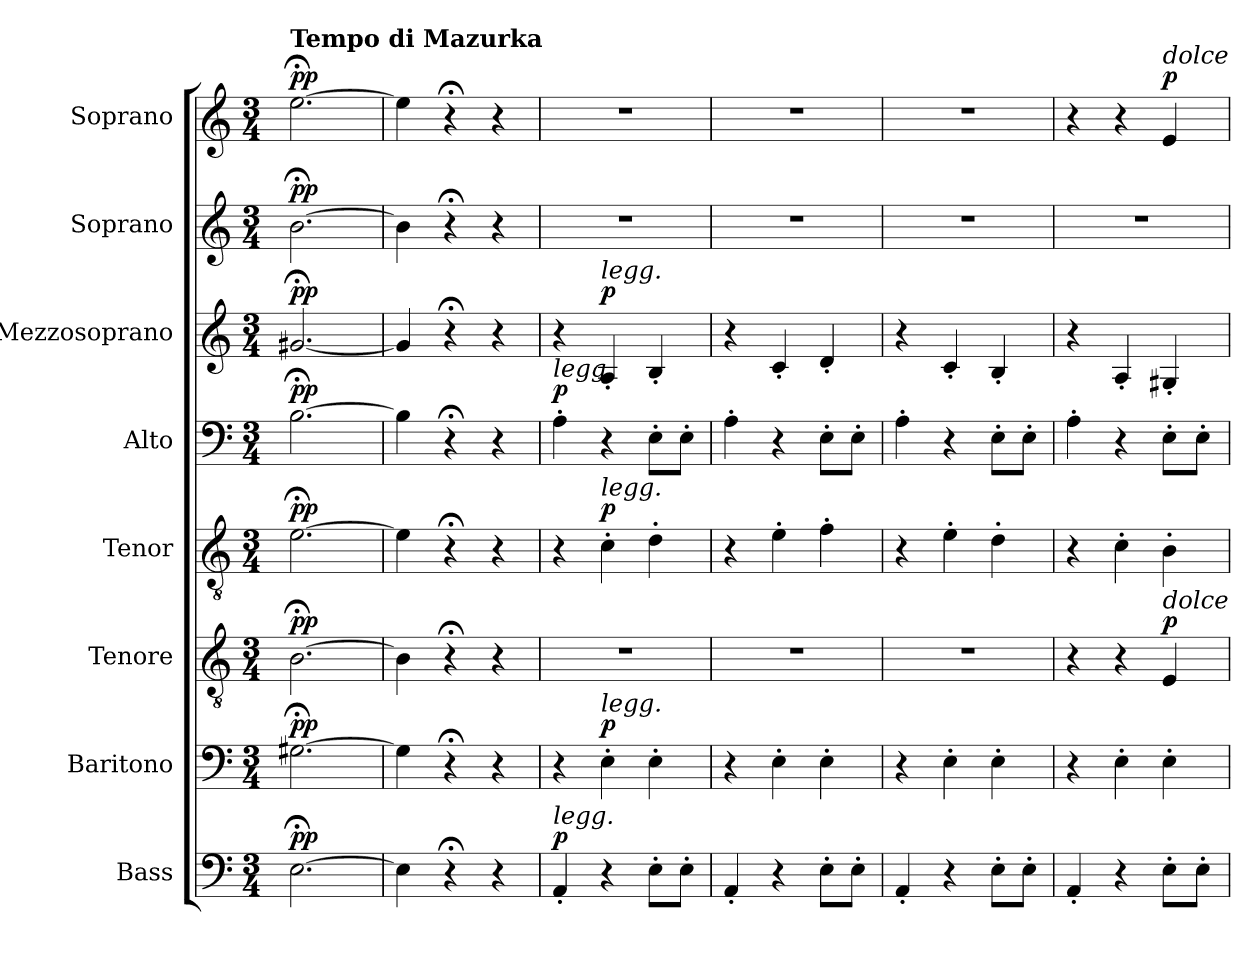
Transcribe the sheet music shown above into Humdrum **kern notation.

**kern	**dynam	**kern	**dynam	**kern	**dynam	**kern	**dynam	**kern	**dynam	**kern	**dynam	**kern	**dynam	**kern	**dynam
*part8	*part8	*part7	*part7	*part6	*part6	*part5	*part5	*part4	*part4	*part3	*part3	*part2	*part2	*part1	*part1
*staff8	*staff8	*staff7	*staff7	*staff6	*staff6	*staff5	*staff5	*staff4	*staff4	*staff3	*staff3	*staff2	*staff2	*staff1	*staff1
*I"Bass	*	*I"Baritono	*	*I"Tenore	*	*I"Tenor	*	*I"Alto	*	*I"Mezzosoprano	*	*I"Soprano	*	*I"Soprano	*
*I'B.	*	*I'Bar.	*	*I'T.	*	*I'T.	*	*I'A.	*	*I'M. S.	*	*I'S.	*	*I'S.	*
*clefF4	*	*clefF4	*	*clefGv2	*	*clefGv2	*	*clefF4	*	*clefG2	*	*clefG2	*	*clefG2	*
*k[]	*	*k[]	*	*k[]	*	*k[]	*	*k[]	*	*k[]	*	*k[]	*	*k[]	*
*M3/4	*	*M3/4	*	*M3/4	*	*M3/4	*	*M3/4	*	*M3/4	*	*M3/4	*	*M3/4	*
=1	=1	=1	=1	=1	=1	=1	=1	=1	=1	=1	=1	=1	=1	=1	=1
!	!	!	!	!	!	!	!	!	!	!	!	!	!	!LO:TX:a:B:t=Tempo di Mazurka	!
!	!LO:DY:a	!	!LO:DY:a	!	!LO:DY:a	!	!LO:DY:a	!	!LO:DY:a	!	!LO:DY:a	!	!LO:DY:a	!	!LO:DY:a
[2.E;<\	pp	[2.G#X;<\	pp	[2.B;<\	pp	[2.e;<\	pp	[2.B;<\	pp	[2.g#X;</	pp	[2.b;<\	pp	[2.ee;<\	pp
=2	=2	=2	=2	=2	=2	=2	=2	=2	=2	=2	=2	=2	=2	=2	=2
4E\]	.	4G#\]	.	4B\]	.	4e\]	.	4B\]	.	4g#/]	.	4b\]	.	4ee\]	.
4r;<	.	4r;<	.	4r;<	.	4r;<	.	4r;<	.	4r;<	.	4r;<	.	4r;<	.
4r	.	4r	.	4r	.	4r	.	4r	.	4r	.	4r	.	4r	.
=3	=3	=3	=3	=3	=3	=3	=3	=3	=3	=3	=3	=3	=3	=3	=3
!	!	!	!	!	!	!	!	!LO:TX:a:i:t=legg.	!	!	!	!	!	!	!
!LO:TX:a:i:t=legg.	!	!	!	!	!	!	!	!	!	!	!	!	!	!	!
!	!LO:DY:a	!	!	!	!	!	!	!	!LO:DY:a	!	!	!	!	!	!
4AA'/	p	4r	.	2.r	.	4r	.	4A'\	p	4r	.	2.r	.	2.r	.
!	!	!	!	!	!	!	!	!	!	!LO:TX:a:i:t=legg.	!	!	!	!	!
!	!	!	!	!	!	!LO:TX:a:i:t=legg.	!	!	!	!	!	!	!	!	!
!	!	!LO:TX:a:i:t=legg.	!	!	!	!	!	!	!	!	!	!	!	!	!
!	!	!	!LO:DY:a	!	!	!	!LO:DY:a	!	!	!	!LO:DY:a	!	!	!	!
4r	.	4E'\	p	.	.	4c'\	p	4r	.	4A'/	p	.	.	.	.
8E'\L	.	4E'\	.	.	.	4d'\	.	8E'\L	.	4B'/	.	.	.	.	.
8E'\J	.	.	.	.	.	.	.	8E'\J	.	.	.	.	.	.	.
=4	=4	=4	=4	=4	=4	=4	=4	=4	=4	=4	=4	=4	=4	=4	=4
4AA'/	.	4r	.	2.r	.	4r	.	4A'\	.	4r	.	2.r	.	2.r	.
4r	.	4E'\	.	.	.	4e'\	.	4r	.	4c'/	.	.	.	.	.
8E'\L	.	4E'\	.	.	.	4f'\	.	8E'\L	.	4d'/	.	.	.	.	.
8E'\J	.	.	.	.	.	.	.	8E'\J	.	.	.	.	.	.	.
=5	=5	=5	=5	=5	=5	=5	=5	=5	=5	=5	=5	=5	=5	=5	=5
4AA'/	.	4r	.	2.r	.	4r	.	4A'\	.	4r	.	2.r	.	2.r	.
4r	.	4E'\	.	.	.	4e'\	.	4r	.	4c'/	.	.	.	.	.
8E'\L	.	4E'\	.	.	.	4d'\	.	8E'\L	.	4B'/	.	.	.	.	.
8E'\J	.	.	.	.	.	.	.	8E'\J	.	.	.	.	.	.	.
=6	=6	=6	=6	=6	=6	=6	=6	=6	=6	=6	=6	=6	=6	=6	=6
4AA'/	.	4r	.	4r	.	4r	.	4A'\	.	4r	.	2.r	.	4r	.
4r	.	4E'\	.	4r	.	4c'\	.	4r	.	4A'/	.	.	.	4r	.
!	!	!	!	!	!	!	!	!	!	!	!	!	!	!LO:TX:a:i:t=dolce	!
!	!	!	!	!LO:TX:a:i:t=dolce	!	!	!	!	!	!	!	!	!	!	!
!	!	!	!	!	!LO:DY:a	!	!	!	!	!	!	!	!	!	!LO:DY:a
8E'\L	.	4E'\	.	4E/	p	4B'\	.	8E'\L	.	4G#X'/	.	.	.	4e/	p
8E'\J	.	.	.	.	.	.	.	8E'\J	.	.	.	.	.	.	.
=	=	=	=	=	=	=	=	=	=	=	=	=	=	=	=
*-	*-	*-	*-	*-	*-	*-	*-	*-	*-	*-	*-	*-	*-	*-	*-
